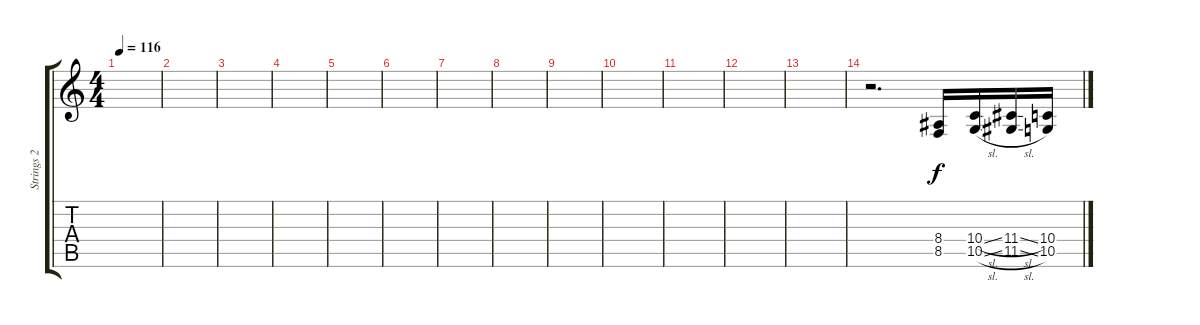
\track ("Strings 2" "Strings 2") {instrument stringensemble1}
\staff {score tabs}
\tuning (E4 B3 G3 D3 A2 E2) {hide}
\ts (4 4)
\tempo 116
\clef g2
\ks c
|
|
|
|
|
|
|
|
|
|
|
|
|
r.2{d} (8.4 8.5).16 (10.4{sl} 10.5{sl}).16 (11.4{sl} 11.5{sl}).16 (10.4 10.5).16
